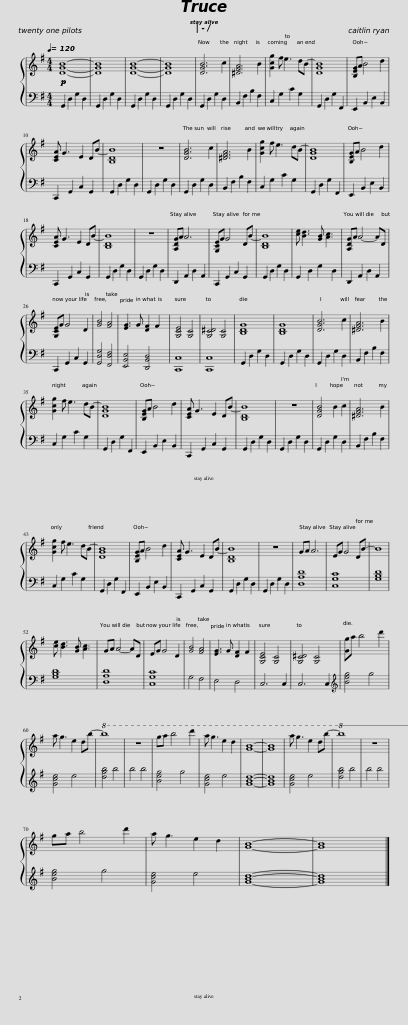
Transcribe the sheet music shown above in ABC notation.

X:1
%%score { 1 | 2 }
L:1/8
Q:1/4=120
M:4/4
I:linebreak $
K:G
V:1 treble
V:2 bass
V:1
!p!!p! [DGB]8- | [DGB]8 | [DGB]8- | [DGB]8 | [DGB]6 c2 | %5
 [^DFA]6 B2 | [Gcg]2 f e3 dB- | [DGB]8 | [B,EG]A B4 d2 |$ [CEA] G3 E2 DB- | %10
 [B,DB]8 | z8 | [DGB]6 c2 | [^DFA]6 B2 | [Gcg]2 f e3 dB- | %15
 [DGB]8 | [B,EG]A B4 d2 |$ [CEA] G3 E2 DB- | [B,DB]8 | z8 | %20
 [A,DG]A A6 | [G,CE]G G4 DB- | [B,DB]8 | [ce] [Bd]3 [GB] [Ac]3 | [A,DG]A A4- AD |$ %25
 [G,CE]G G4 D2 | [GB]4 [FA]4 | [EG]3 G [DF]2 F2 | [G,CE]4 [G,C]4 | [G,C^D]4 [G,C]4 | %30
 [B,DG]8 | [B,DG]8 | [DGB]6 c2 | [^DFA]6 B2 |$ [Gcg]2 f e3 dB- | %35
 [DGB]8 | [B,EG]A B4 d2 | [CEA] G3 E2 DB- | [B,DB]8 | z8 | %40
 [DGB]4 B2 c2 | [^DFA]6 B2 |$ [Gcg]2 f e3 dB- | [DGB]8 | [B,EG]A B4 d2 | %45
 [CEA] G3 E2 DB- | [B,DB]8 | z8 | GA A6 | EG G4 DB- | %50
 B8 |$ [ce] [Bd]3 [GB] [Ac]3 | GA A4- AD | EG G4 D2 | [GB]4 [FA]4 | %55
 [EG]3 G [DF]2 F2 | [G,CE]4 [G,C]4 | [G,C^D]4 [G,C]4 | [Gg]a b4 d'2 |$ a g3 e2 db- | %60
!8va(! b'8!8va)! | z8 | ga b4 d'2 | a g3 e2 d2 | [GB]8- | %65
 [GB]8 | a g3 e2 db- |!8va(! b'8!8va)! | z8 |$ ga b4 d'2 | %70
 a g3 e2 d2 | [GB]8- | [GB]8 |] %73
V:2
 G,,2 D,2 G,2 D,2 | G,,2 D,2 G,2 D,2 | G,,2 D,2 G,2 D,2 | G,,2 D,2 G,2 D,2 | G,,2 D,2 G,2 D,2 | %5
 B,,2 F,2 B,2 F,2 | C,2 G,2 C2 G,2 | G,,2 D,2 G,2 F,,2 | E,,2 B,,2 E,2 B,,2 |$ C,,2 G,,2 C,2 G,,2 | %10
 G,,2 D,2 G,2 D,2 | G,,2 D,2 G,2 D,2 | G,,2 D,2 G,2 D,2 | B,,2 F,2 B,2 F,2 | C,2 G,2 C2 G,2 | %15
 G,,2 D,2 G,2 F,,2 | E,,2 B,,2 E,2 B,,2 |$ C,,2 G,,2 C,2 G,,2 | G,,2 D,2 G,2 D,2 | G,,2 D,2 G,2 D,2 | %20
 D,,2 A,,2 D,2 A,,2 | C,,2 G,,2 C,2 G,,2 | G,,2 D,2 G,2 D,2 | G,,2 D,2 G,2 D,2 | D,,2 A,,2 D,2 A,,2 |$ %25
 C,,2 G,,2 C,2 G,,2 | [G,,D,G,]4 [F,,D,F,]4 | [E,,B,,E,]4 [D,,B,,D,]4 | [C,,C,]8 | [C,,C,]8 | %30
 G,,2 D,2 G,2 D,2 | G,,2 D,2 G,2 D,2 | G,,2 D,2 G,2 D,2 | B,,2 F,2 B,2 F,2 |$ C,2 G,2 C2 G,2 | %35
 G,,2 D,2 G,2 F,,2 | E,,2 B,,2 E,2 B,,2 | C,,2 G,,2 C,2 G,,2 | G,,2 D,2 G,2 D,2 | G,,2 D,2 G,2 D,2 | %40
 G,,2 D,2 G,2 D,2 | B,,2 F,2 B,2 F,2 |$ C,2 G,2 C2 G,2 | G,,2 D,2 G,2 F,,2 | E,,2 B,,2 E,2 B,,2 | %45
 C,,2 G,,2 C,2 G,,2 | G,,2 D,2 G,2 D,2 | G,,2 D,2 G,2 D,2 | [D,A,D]8 | [C,G,C]8 | %50
 [G,B,D]8 |$ [G,B,D]8 | [D,A,D]8 | [C,G,C]8 | G,4 F,4 | %55
 E,4 D,4 | C,6 C,2 | C,6 C,2 |[K:treble] [Beg]4 g4 |$ [Gce]4 e4 | %60
 [dgb]4 b4 | b4 b4 | [Beg]4 g4 | [Gce]4 e4 | [GBd]8- | %65
 [GBd]8 | [Gce]4 e4 | [dgb]4 b4 | b4 b4 |$ [Beg]4 g4 | %70
 [Gce]4 e4 | [GBd]8- | [GBd]8 |] %73
